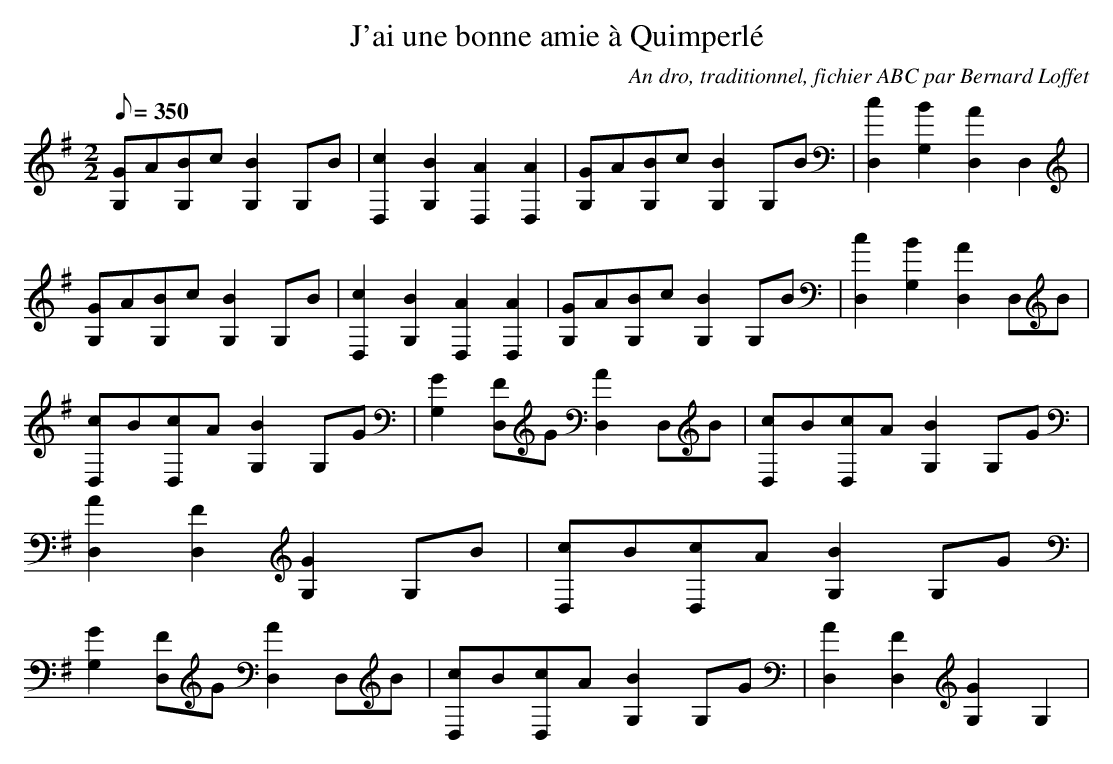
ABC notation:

X:1
T:J'ai une bonne amie à Quimperlé
C:An dro, traditionnel, fichier ABC par Bernard Loffet
L:1/8
Q:350
M:2/2
K:G
 [GG,]A[BG,]c [B2G,2]G,B | [c2D,2][B2G,2] [A2D,2][A2D,2] | [GG,]A[BG,]c [B2G,2]G,B | \
 [c2D,2][B2G,2] [A2D,2]D,2 | [GG,]A[BG,]c [B2G,2]G,B | [c2D,2][B2G,2] [A2D,2][A2D,2] | \
 [GG,]A[BG,]c [B2G,2]G,B | [c2D,2][B2G,2] [A2D,2]D,B | [cD,]B[cD,]A [B2G,2]G,G | [G2G,2][FD,]G [A2D,2]D,B | \
 [cD,]B[cD,]A [B2G,2]G,G | [A2D,2][F2D,2] [G2G,2]G,B | [cD,]B[cD,]A [B2G,2]G,G | [G2G,2][FD,]G [A2D,2]D,B | \
 [cD,]B[cD,]A [B2G,2]G,G | [A2D,2][F2D,2] [G2G,2]G,2 | \
